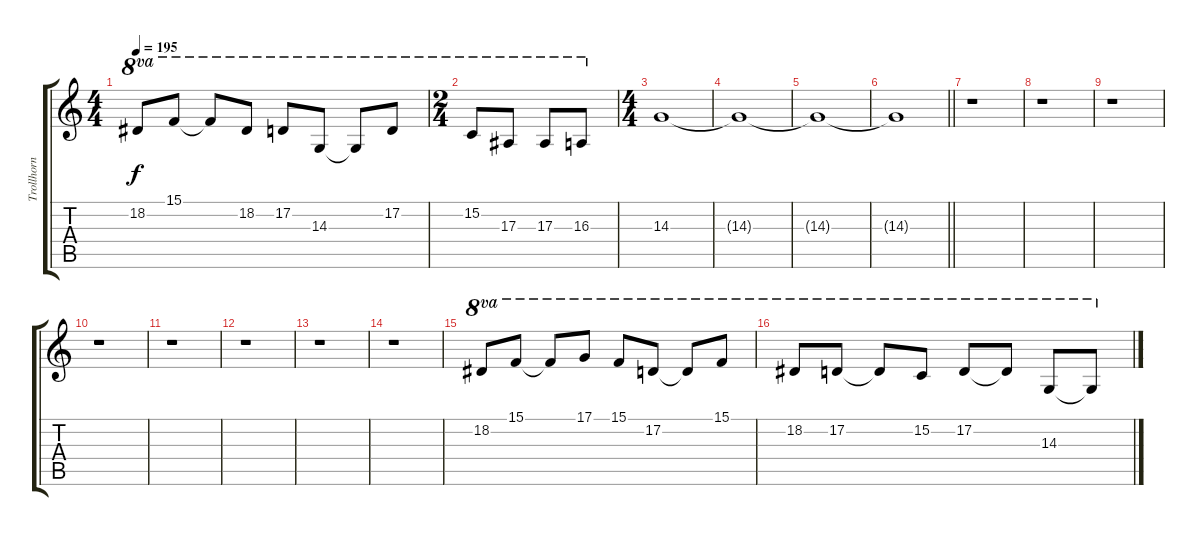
\track ("Trollhorn" "Trollhorn") {instrument accordion}
\staff {score tabs}
\tuning (D4 A3 F3 C3 G2 D2) {hide}
\ts (4 4)
\tempo 195
\clef g2
\ks c
18.2.8{ot 8va dy f} 15.1.8{ot 8va} 15.1{t}.8{ot 8va} 18.2.8{ot 8va} 17.2.8{ot 8va} 14.3.8{ot 8va} 14.3{t}.8{ot 8va} 17.2.8{ot 8va} |
\ts (2 4)
15.2.8{ot 8va} 17.3.8{ot 8va} 17.3.8{ot 8va} 16.3.8{ot 8va} |
\ts (4 4)
14.3.1 |
14.3{t}.1 |
14.3{t}.1 |
\barLineRight lightlight
14.3{t}.1 |
r.1 |
r.1 |
r.1 |
r.1 |
r.1 |
r.1 |
r.1 |
r.1 |
18.2.8{ot 8va} 15.1.8{ot 8va} 15.1{t}.8{ot 8va} 17.1.8{ot 8va} 15.1.8{ot 8va} 17.2.8{ot 8va} 17.2{t}.8{ot 8va} 15.1.8{ot 8va} |
18.2.8{ot 8va} 17.2.8{ot 8va} 17.2{t}.8{ot 8va} 15.2.8{ot 8va} 17.2.8{ot 8va} 17.2{t}.8{ot 8va} 14.3.8{ot 8va} 14.3{t}.8{ot 8va}
